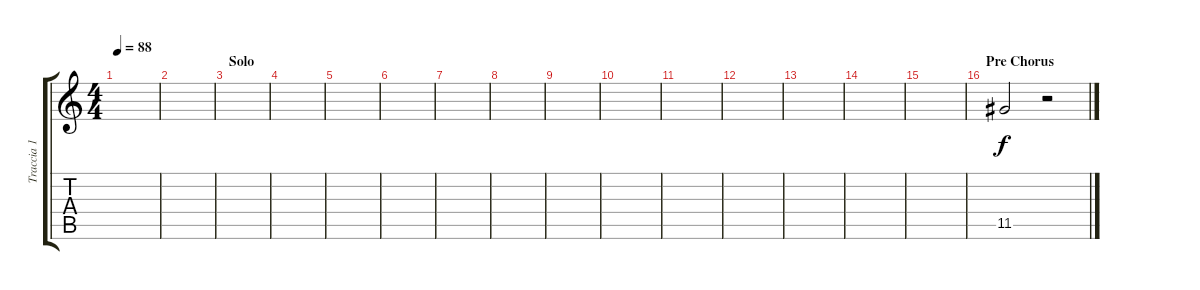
\track ("Traccia 1" "Traccia 1") {instrument acousticguitarsteel}
\staff {score tabs}
\tuning (E4 B3 G3 D3 A2 E2) {hide}
\ts (4 4)
\tempo 88
\clef g2
\ks c
|
|
\section ("" "Solo")
|
|
|
|
|
|
|
|
|
|
|
|
|
\section ("" "Pre Chorus")
11.5.2{volume 16 balance 8 instrument distortionguitar} r.2
